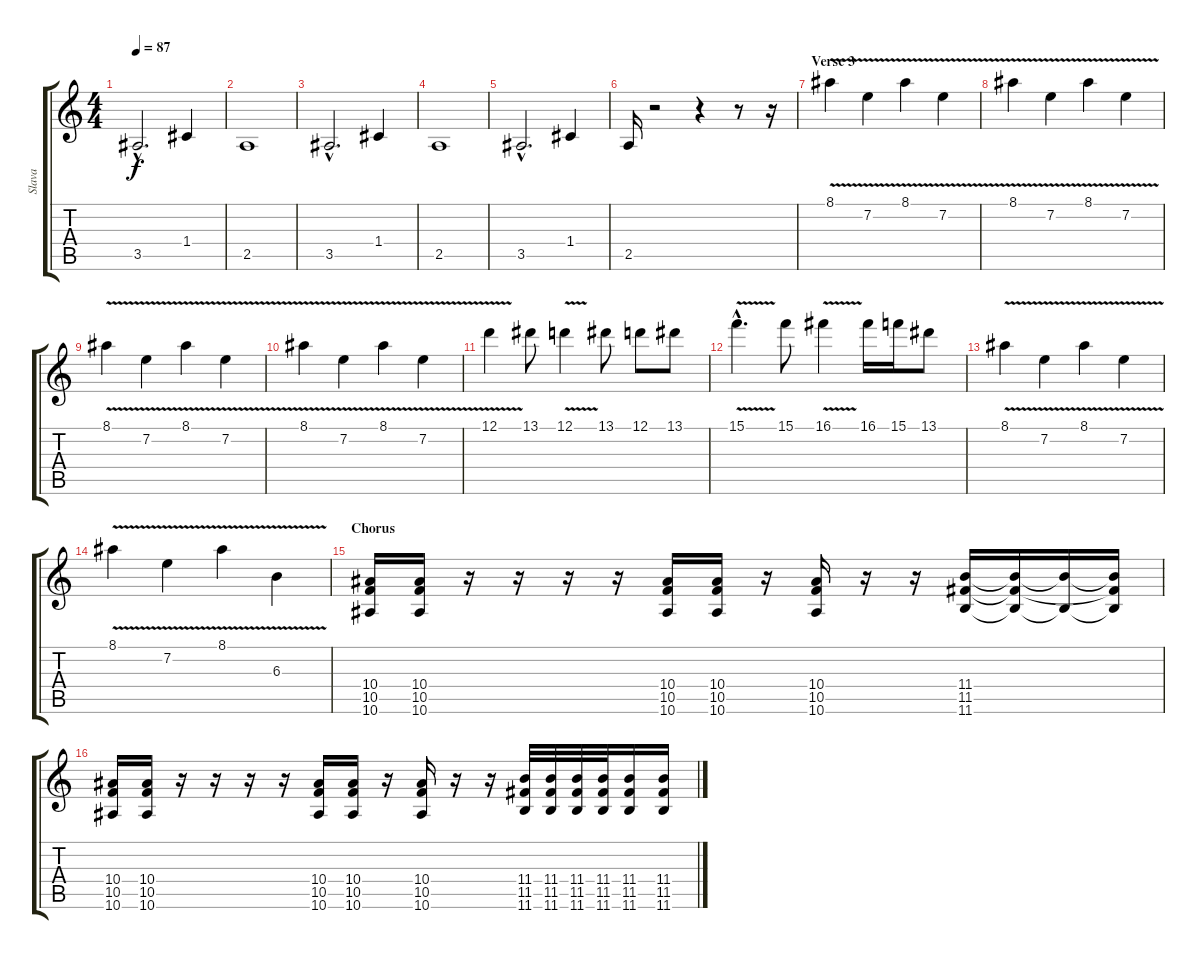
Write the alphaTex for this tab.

\track ("Slava" "Slava") {instrument distortionguitar}
\staff {score tabs}
\tuning (D4 A3 F3 C3 G2 C2) {hide}
\ts (4 4)
\tempo 87
\clef g2
\ks c
3.5{hac}.2{d dy f} 1.4.4 |
2.5.1 |
3.5{hac}.2{d} 1.4.4 |
2.5.1 |
3.5{hac}.2{d} 1.4.4 |
2.5.16 r.2 r.4 r.8 r.16 |
\section ("" "Verse 3")
8.1{v}.4 7.2{v}.4 8.1{v}.4 7.2{v}.4 |
8.1{v}.4 7.2{v}.4 8.1{v}.4 7.2{v}.4 |
8.1{v}.4 7.2{v}.4 8.1{v}.4 7.2{v}.4 |
8.1{v}.4 7.2{v}.4 8.1{v}.4 7.2{v}.4 |
12.1{v}.4 13.1.8 12.1{v}.4 13.1.8 12.1.8 13.1.8 |
15.1{v hac}.4{d} 15.1.8 16.1{v}.4 16.1.16 15.1.16 13.1.8 |
8.1{v}.4 7.2{v}.4 8.1{v}.4 7.2{v}.4 |
8.1{v}.4 7.2{v}.4 8.1{v}.4 6.3{v}.4 |
\section ("" "Chorus")
(10.4 10.5 10.6).16 (10.4 10.5 10.6).16 r.16 r.16 r.16 r.16 (10.4 10.5 10.6).16 (10.4 10.5 10.6).16 r.16 (10.4 10.5 10.6).16 r.16 r.16 (11.4 11.5 11.6).16 (11.4{t} 11.5{t} 11.6{t}).16 (11.4{t} 11.6{t}).16 (11.4{t} 11.5{t} 11.6{t}).16 |
(10.4 10.5 10.6).16 (10.4 10.5 10.6).16 r.16 r.16 r.16 r.16 (10.4 10.5 10.6).16 (10.4 10.5 10.6).16 r.16 (10.4 10.5 10.6).16 r.16 r.16 (11.4 11.5 11.6).32 (11.4 11.5 11.6).32 (11.4 11.5 11.6).32 (11.4 11.5 11.6).32 (11.4 11.5 11.6).16 (11.4 11.5 11.6).16
